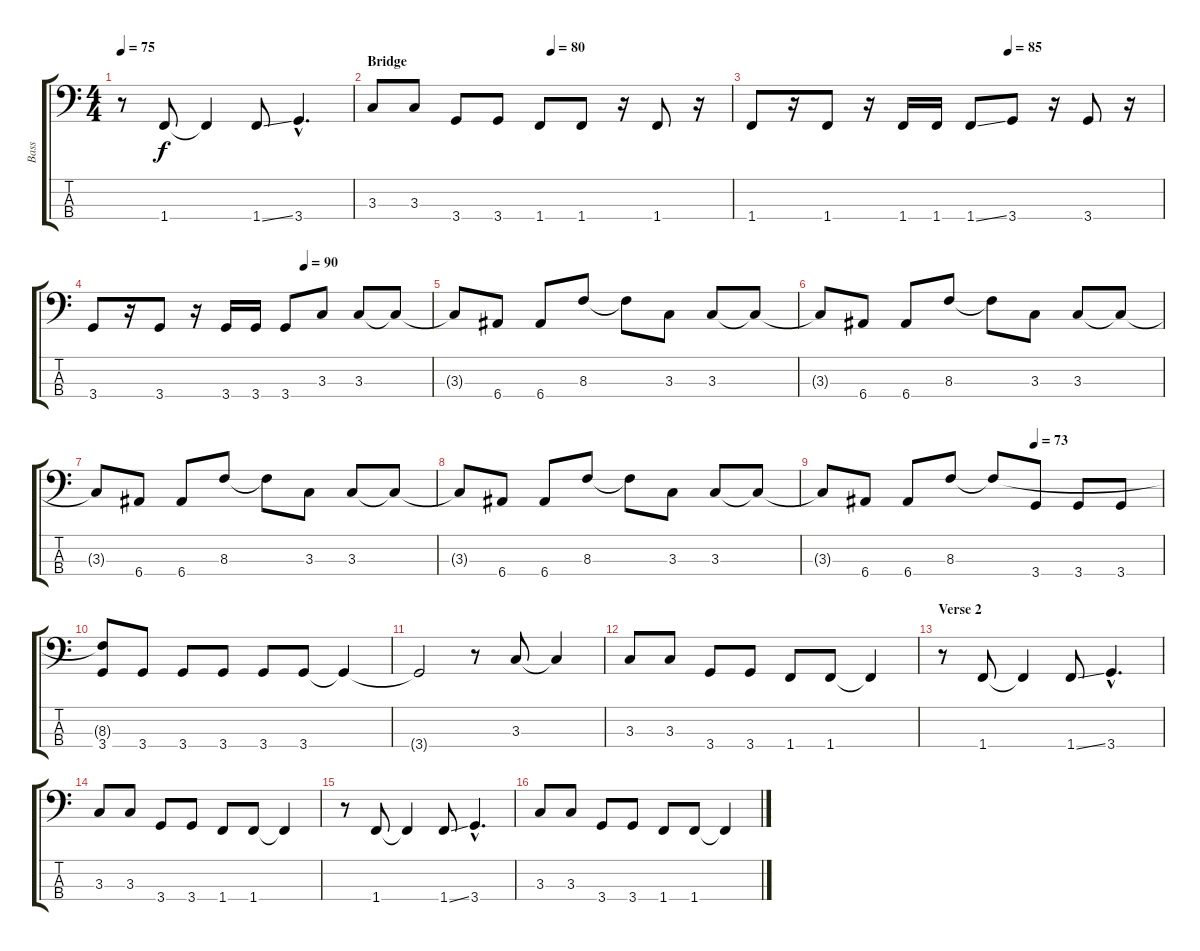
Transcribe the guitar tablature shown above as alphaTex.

\track ("Bass" "Bass") {instrument electricbassfinger}
\staff {score tabs}
\tuning (G2 D2 A1 E1) {hide}
\ts (4 4)
\tempo 75
\clef f4
\ks c
r.8{dy f} 1.4.8 1.4{t}.4 1.4{ss}.8 3.4{hac}.4{d} |
\section ("" "Bridge")
\tempo (80 0.5)
3.3.8 3.3.8 3.4.8 3.4.8 1.4.8 1.4.8 r.16 1.4.8 r.16 |
\tempo (85 0.625)
1.4.8 r.16 1.4.8 r.16 1.4.16 1.4.16 1.4{ss}.8 3.4.8 r.16 3.4.8 r.16 |
\tempo (90 0.625)
3.4.8 r.16 3.4.8 r.16 3.4.16 3.4.16 3.4.8 3.3.8 3.3.8 3.3{t}.8 |
3.3{t}.8 6.4.8 6.4.8 8.3.8 8.3{t}.8 3.3.8 3.3.8 3.3{t}.8 |
3.3{t}.8 6.4.8 6.4.8 8.3.8 8.3{t}.8 3.3.8 3.3.8 3.3{t}.8 |
3.3{t}.8 6.4.8 6.4.8 8.3.8 8.3{t}.8 3.3.8 3.3.8 3.3{t}.8 |
3.3{t}.8 6.4.8 6.4.8 8.3.8 8.3{t}.8 3.3.8 3.3.8 3.3{t}.8 |
\tempo (73 0.625)
3.3{t}.8 6.4.8 6.4.8 8.3.8 8.3{t}.8 3.4.8 3.4.8 3.4.8 |
(8.3{t} 3.4).8 3.4.8 3.4.8 3.4.8 3.4.8 3.4.8 3.4{t}.4 |
3.4{t}.2 r.8 3.3.8 3.3{t}.4 |
3.3.8 3.3.8 3.4.8 3.4.8 1.4.8 1.4.8 1.4{t}.4 |
\section ("" "Verse 2")
r.8 1.4.8 1.4{t}.4 1.4{ss}.8 3.4{hac}.4{d} |
3.3.8 3.3.8 3.4.8 3.4.8 1.4.8 1.4.8 1.4{t}.4 |
r.8 1.4.8 1.4{t}.4 1.4{ss}.8 3.4{hac}.4{d} |
3.3.8 3.3.8 3.4.8 3.4.8 1.4.8 1.4.8 1.4{t}.4
